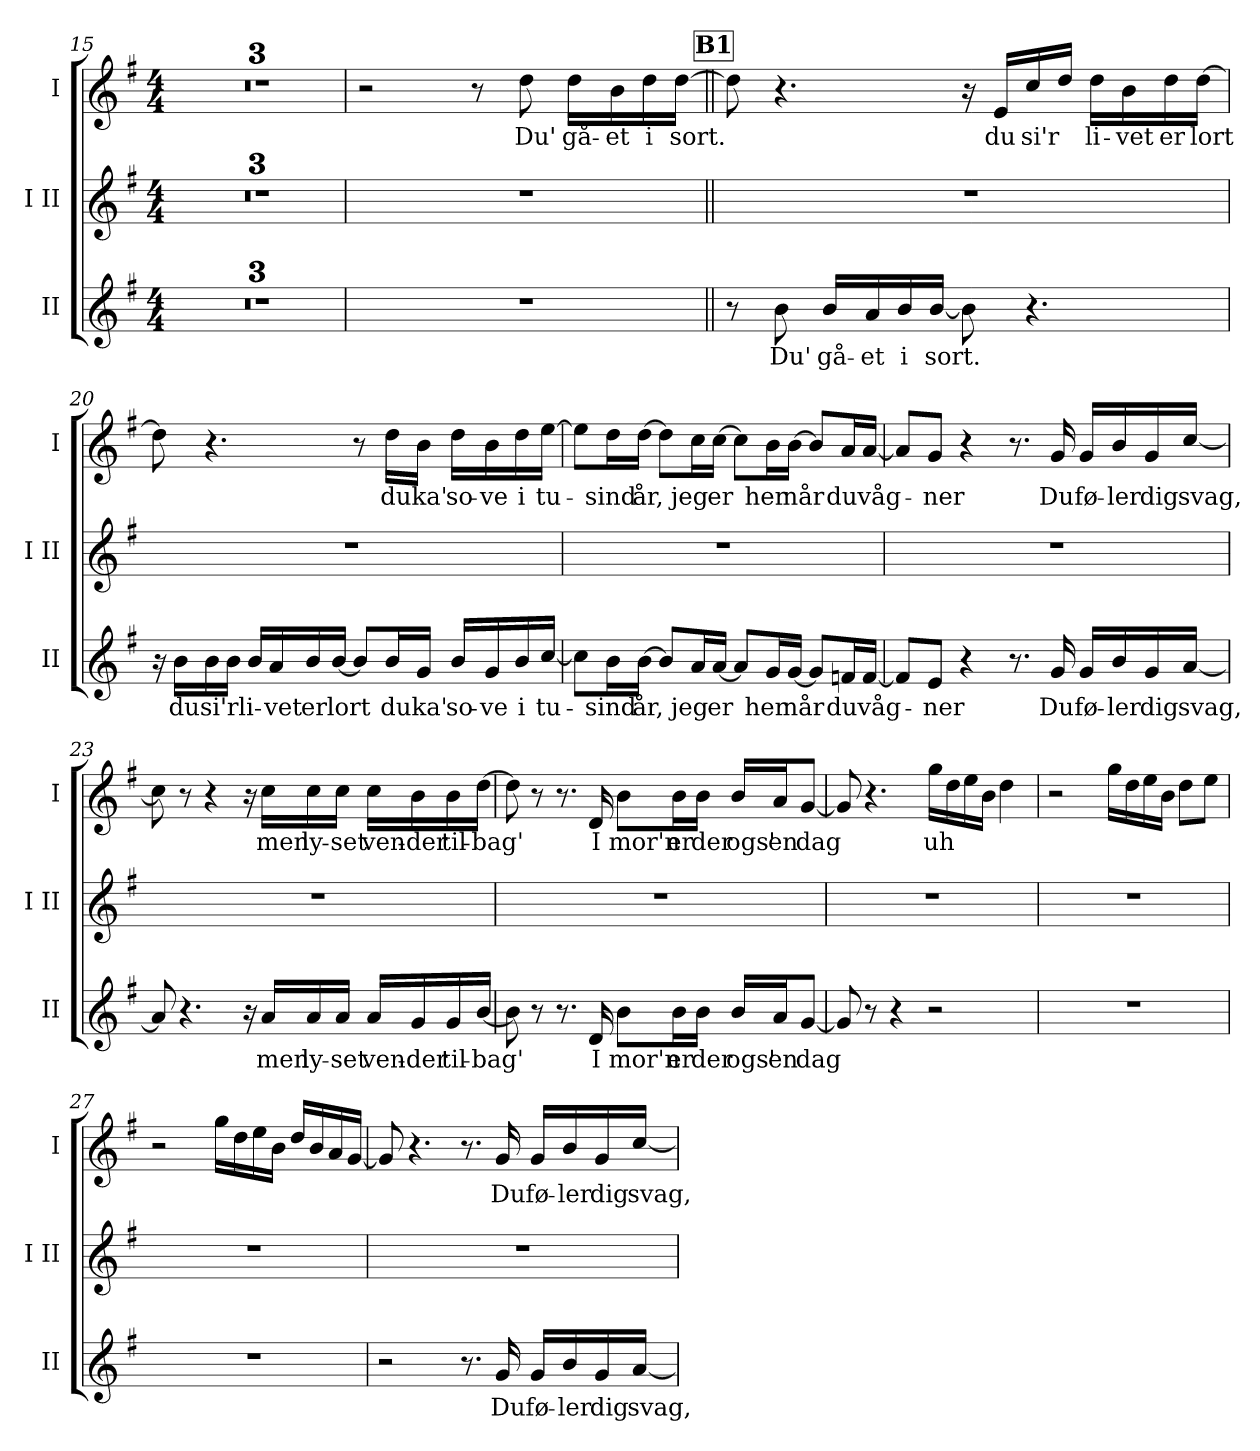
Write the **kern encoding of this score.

**kern	**text	**kern	**kern	**text
*part3	*part3	*part2	*part1	*part1
*staff3	*staff3	*staff2	*staff1	*staff1
*I"II	*	*I"I II	*I"I	*
*I'II	*	*I'I II	*I'I	*
*clefG2	*	*clefG2	*clefG2	*
*k[f#]	*	*k[f#]	*k[f#]	*
*M4/4	*	*M4/4	*M4/4	*
=15	=15	=15	=15	=15
1r	.	1r	1r	.
=16	=16	=16	=16	=16
1r	.	1r	1r	.
=17	=17	=17	=17	=17
1r	.	1r	1r	.
!!LO:LB:g=z
=18	=18	=18	=18	=18
1r	.	1r	2r	.
.	.	.	8r	.
!	!	!	!	!LO:LY:b
.	.	.	8dd\	Du'
!	!	!	!	!LO:LY:b
.	.	.	16dd\LL	gå-
!	!	!	!	!LO:LY:b
.	.	.	16b\	-et
!	!	!	!	!LO:LY:b
.	.	.	16dd\	i
!	!	!	!	!LO:LY:b
.	.	.	[16dd\JJ	sort.
!!LO:REH:place=s1:a:B:cj:fs=14:t=B1
=19||	=19||	=19||	=19||	=19||
8r	.	1r	8dd\]	.
!	!LO:LY:b	!	!	!
8b\	Du'	.	4.r	.
!	!LO:LY:b	!	!	!
16b/LL	gå-	.	.	.
!	!LO:LY:b	!	!	!
16a/	-et	.	.	.
!	!LO:LY:b	!	!	!
16b/	i	.	.	.
!	!LO:LY:b	!	!	!
[16b/JJ	sort.	.	.	.
8b\]	.	.	16r	.
!	!	!	!	!LO:LY:b
.	.	.	16e/LL	du
!	!	!	!	!LO:LY:b
4.r	.	.	16cc/	si'r
.	.	.	16dd/JJ	.
!	!	!	!	!LO:LY:b
.	.	.	16dd\LL	li-
!	!	!	!	!LO:LY:b
.	.	.	16b\	-vet
!	!	!	!	!LO:LY:b
.	.	.	16dd\	er
!	!	!	!	!LO:LY:b
.	.	.	[16dd\JJ	lort
=20	=20	=20	=20	=20
16r	.	1r	8dd\]	.
!	!LO:LY:b	!	!	!
16b\LL	du	.	.	.
!	!LO:LY:b	!	!	!
16b\	si'r	.	4.r	.
16b\JJ	.	.	.	.
!	!LO:LY:b	!	!	!
16b/LL	li-	.	.	.
!	!LO:LY:b	!	!	!
16a/	-vet	.	.	.
!	!LO:LY:b	!	!	!
16b/	er	.	.	.
!	!LO:LY:b	!	!	!
[16b/JJ	lort	.	.	.
8b/L]	.	.	8r	.
!	!LO:LY:b	!	!	!LO:LY:b
16b/L	du	.	16dd\LL	du
!	!LO:LY:b	!	!	!LO:LY:b
16g/JJ	ka'	.	16b\JJ	ka'
!	!LO:LY:b	!	!	!LO:LY:b
16b/LL	so-	.	16dd\LL	so-
!	!LO:LY:b	!	!	!LO:LY:b
16g/	-ve	.	16b\	-ve
!	!LO:LY:b	!	!	!LO:LY:b
16b/	i	.	16dd\	i
!	!LO:LY:b	!	!	!LO:LY:b
[16cc/JJ	tu-	.	[16ee\JJ	tu-
!!LO:LB:g=z
=21	=21	=21	=21	=21
8cc\L]	.	1r	8ee\L]	.
!	!LO:LY:b	!	!	!LO:LY:b
16b\L	-sind	.	16dd\L	-sind
!	!LO:LY:b	!	!	!LO:LY:b
[16b\JJ	år,	.	[16dd\JJ	år,
8b/L]	.	.	8dd\L]	.
!	!LO:LY:b	!	!	!LO:LY:b
16a/L	jeg	.	16cc\L	jeg
!	!LO:LY:b	!	!	!LO:LY:b
[16a/JJ	er	.	[16cc\JJ	er
8a/L]	.	.	8cc\L]	.
!	!LO:LY:b	!	!	!LO:LY:b
16g/L	her	.	16b\L	her
!	!LO:LY:b	!	!	!LO:LY:b
[16g/JJ	når	.	[16b\JJ	når
8g/L]	.	.	8b/L]	.
!	!LO:LY:b	!	!	!LO:LY:b
16fn/L	du	.	16a/L	du
!	!LO:LY:b	!	!	!LO:LY:b
[16f/JJ	våg-	.	[16a/JJ	våg-
=22	=22	=22	=22	=22
8f/L]	.	1r	8a/L]	.
!	!LO:LY:b	!	!	!LO:LY:b
8e/J	-ner	.	8g/J	-ner
4r	.	.	4r	.
8.r	.	.	8.r	.
!	!LO:LY:b	!	!	!LO:LY:b
16g/	Du	.	16g/	Du
!	!LO:LY:b	!	!	!LO:LY:b
16g/LL	fø-	.	16g/LL	fø-
!	!LO:LY:b	!	!	!LO:LY:b
16b/	-ler	.	16b/	-ler
!	!LO:LY:b	!	!	!LO:LY:b
16g/	dig	.	16g/	dig
!	!LO:LY:b	!	!	!LO:LY:b
[16a/JJ	svag,	.	[16cc/JJ	svag,
=23	=23	=23	=23	=23
8a/]	.	1r	8cc\]	.
4.r	.	.	8r	.
.	.	.	4r	.
16r	.	.	16r	.
!	!LO:LY:b	!	!	!LO:LY:b
16a/LL	men	.	16cc\LL	men
!	!LO:LY:b	!	!	!LO:LY:b
16a/	ly-	.	16cc\	ly-
!	!LO:LY:b	!	!	!LO:LY:b
16a/JJ	-set	.	16cc\JJ	-set
!	!LO:LY:b	!	!	!LO:LY:b
16a/LL	ven-	.	16cc\LL	ven-
!	!LO:LY:b	!	!	!LO:LY:b
16g/	-der	.	16b\	-der
!	!LO:LY:b	!	!	!LO:LY:b
16g/	til-	.	16b\	til-
!	!LO:LY:b	!	!	!LO:LY:b
[16b/JJ	-bag'	.	[16dd\JJ	-bag'
!!LO:PB:g=z
=24	=24	=24	=24	=24
8b\]	.	1r	8dd\]	.
8r	.	.	8r	.
8.r	.	.	8.r	.
!	!LO:LY:b	!	!	!LO:LY:b
16d/	I	.	16d/	I
!	!LO:LY:b	!	!	!LO:LY:b
8b\L	mor'n	.	8b\L	mor'n
!	!LO:LY:b	!	!	!LO:LY:b
16b\L	er	.	16b\L	er
!	!LO:LY:b	!	!	!LO:LY:b
16b\JJ	der	.	16b\JJ	der
!	!LO:LY:b	!	!	!LO:LY:b
16b/LL	ogs'	.	16b/LL	ogs'
!	!LO:LY:b	!	!	!LO:LY:b
16a/J	en	.	16a/J	en
!	!LO:LY:b	!	!	!LO:LY:b
[8g/J	dag	.	[8g/J	dag
=25	=25	=25	=25	=25
8g/]	.	1r	8g/]	.
8r	.	.	4.r	.
4r	.	.	.	.
!	!	!	!	!LO:LY:b
2r	.	.	16gg!\LL	uh
.	.	.	16dd!\	.
.	.	.	16ee!\	.
.	.	.	16b!\JJ	.
.	.	.	4dd!\	.
=26	=26	=26	=26	=26
1r	.	1r	2r	.
.	.	.	16gg!\LL	.
.	.	.	16dd!\	.
.	.	.	16ee!\	.
.	.	.	16b!\JJ	.
.	.	.	8dd!\L	.
.	.	.	8ee!\J	.
=27	=27	=27	=27	=27
1r	.	1r	2r	.
.	.	.	16gg!\LL	.
.	.	.	16dd!\	.
.	.	.	16ee!\	.
.	.	.	16b!\JJ	.
.	.	.	16dd!/LL	.
.	.	.	16b!/	.
.	.	.	16a!/	.
.	.	.	[16g!/JJ	.
!!LO:LB:g=z
=28	=28	=28	=28	=28
2r	.	1r	8g!/]	.
.	.	.	4.r	.
8.r	.	.	8.r	.
!	!LO:LY:b	!	!	!LO:LY:b
16g/	Du	.	16g/	Du
!	!LO:LY:b	!	!	!LO:LY:b
16g/LL	fø-	.	16g/LL	fø-
!	!LO:LY:b	!	!	!LO:LY:b
16b/	-ler	.	16b/	-ler
!	!LO:LY:b	!	!	!LO:LY:b
16g/	dig	.	16g/	dig
!	!LO:LY:b	!	!	!LO:LY:b
[16a/JJ	svag,	.	[16cc/JJ	svag,
=	=	=	=	=
*-	*-	*-	*-	*-
